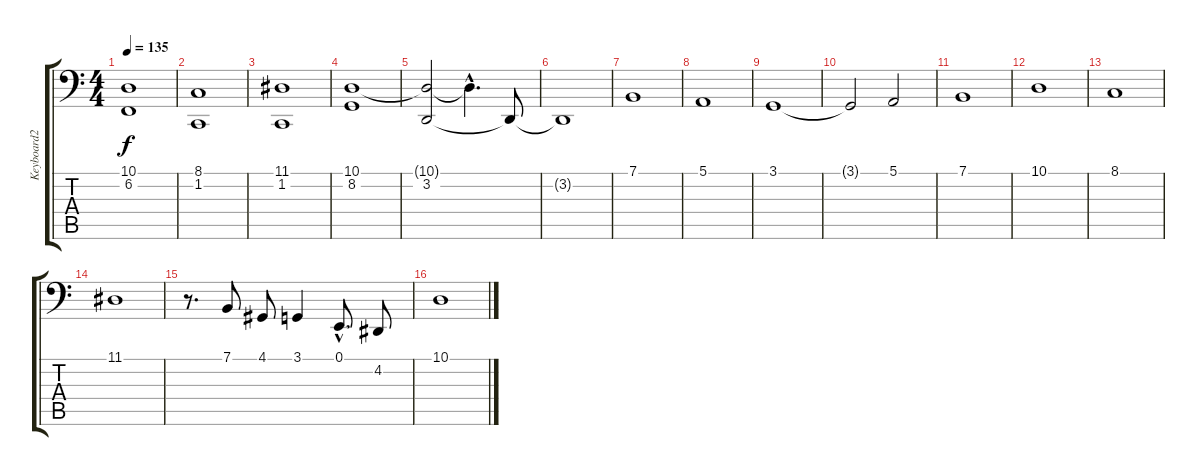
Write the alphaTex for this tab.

\track ("Keyboard2" "Keyboard2") {instrument brightacousticpiano}
\staff {score tabs}
\tuning (E2 B1 G1 D1 A0 E0) {hide}
\ts (4 4)
\tempo 135
\clef f4
\ks c
(10.1{t} 6.2).1{dy f} |
(8.1 1.2).1 |
(11.1 1.2).1 |
(10.1 8.2).1 |
(10.1{t} 3.2).2 10.1{hac t}.4{d} 3.2{t}.8 |
3.2{t}.1 |
7.1.1 |
5.1.1 |
3.1.1 |
3.1{t}.2 5.1.2 |
7.1.1 |
10.1.1 |
8.1.1 |
11.1.1 |
r.8{d} 7.1.8 4.1.8 3.1.4 0.1{hac}.8{d} 4.2.8 |
10.1.1
